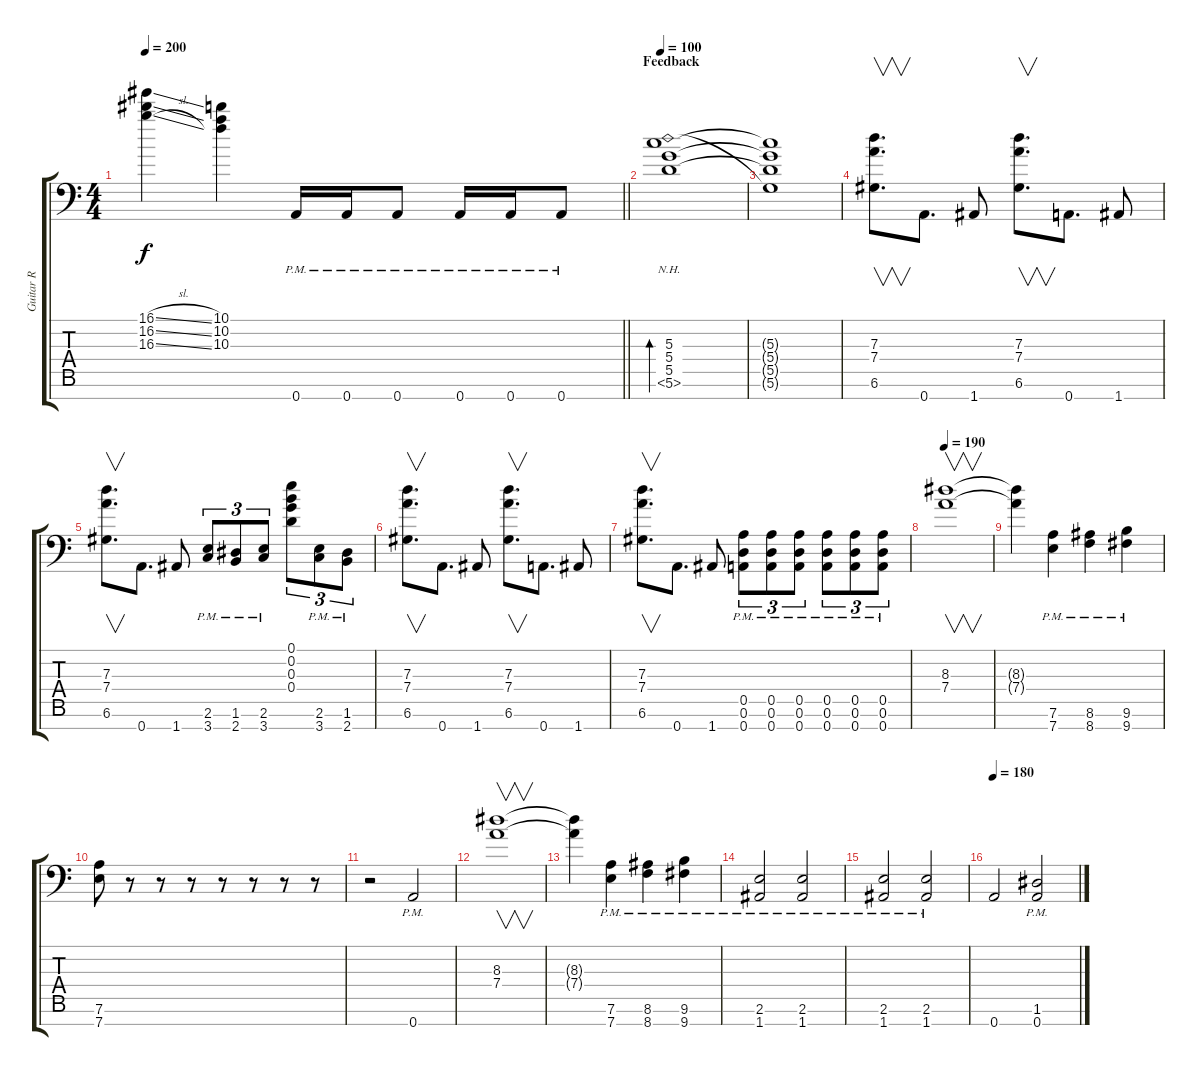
\track ("Guitar R" "Guitar R") {instrument overdrivenguitar}
\staff {score tabs}
\tuning (E4 B3 G3 D3 A2 D2 A1) {hide}
\ts (4 4)
\tempo 200
\clef f4
\barLineRight lightlight
\ks c
(16.1{sl} 16.2{sl} 16.3{sl}).4{dy f} (10.1 10.2 10.3).4 0.7{pm}.16 0.7{pm}.16 0.7{pm}.8 0.7{pm}.16 0.7{pm}.16 0.7{pm}.8 |
\section ("" "Feedback")
\tempo 100
(5.3 5.4 5.5 5.6{nh}).1{bd 240 instrument guitarharmonics} |
(5.3{t} 5.4{t} 5.5{t} 5.6{t}).1 |
(7.3 7.4 6.6).8{v d instrument overdrivenguitar} 0.7.8{d} 1.7.8 (7.3 7.4 6.6).8{v d} 0.7.8{d} 1.7.8 |
(7.3 7.4 6.6).8{v d} 0.7.8{d} 1.7.8 (2.6{pm} 3.7{pm}).8{tu (3 2)} (1.6{pm} 2.7{pm}).8{tu (3 2)} (2.6{pm} 3.7{pm}).8{tu (3 2)} (0.1 0.2 0.3 0.4).8{tu (3 2)} (2.6{pm} 3.7{pm}).8{tu (3 2)} (1.6{pm} 2.7{pm}).8{tu (3 2)} |
(7.3 7.4 6.6).8{v d} 0.7.8{d} 1.7.8 (7.3 7.4 6.6).8{v d} 0.7.8{d} 1.7.8 |
(7.3 7.4 6.6).8{v d} 0.7.8{d} 1.7.8 (0.5{pm} 0.6{pm} 0.7{pm}).8{tu (3 2)} (0.5{pm} 0.6{pm} 0.7{pm}).8{tu (3 2)} (0.5{pm} 0.6{pm} 0.7{pm}).8{tu (3 2)} (0.5{pm} 0.6{pm} 0.7{pm}).8{tu (3 2)} (0.5{pm} 0.6{pm} 0.7{pm}).8{tu (3 2)} (0.5{pm} 0.6{pm} 0.7{pm}).8{tu (3 2)} |
\tempo 190
(8.3 7.4).1{v} |
(8.3{t} 7.4{t}).4 (7.6{pm} 7.7{pm}).4 (8.6{pm} 8.7{pm}).4 (9.6{pm} 9.7{pm}).4 |
(7.6 7.7).8 r.8 r.8 r.8 r.8 r.8 r.8 r.8 |
r.2 0.7{pm}.2 |
(8.3 7.4).1{v} |
(8.3{t} 7.4{t}).4 (7.6{pm} 7.7{pm}).4 (8.6{pm} 8.7{pm}).4 (9.6{pm} 9.7{pm}).4 |
(2.6{pm} 1.7{pm}).2 (2.6{pm} 1.7{pm}).2 |
(2.6{pm} 1.7{pm}).2 (2.6{pm} 1.7{pm}).2 |
\tempo 180
0.7.2 (1.6{pm} 0.7{pm}).2
